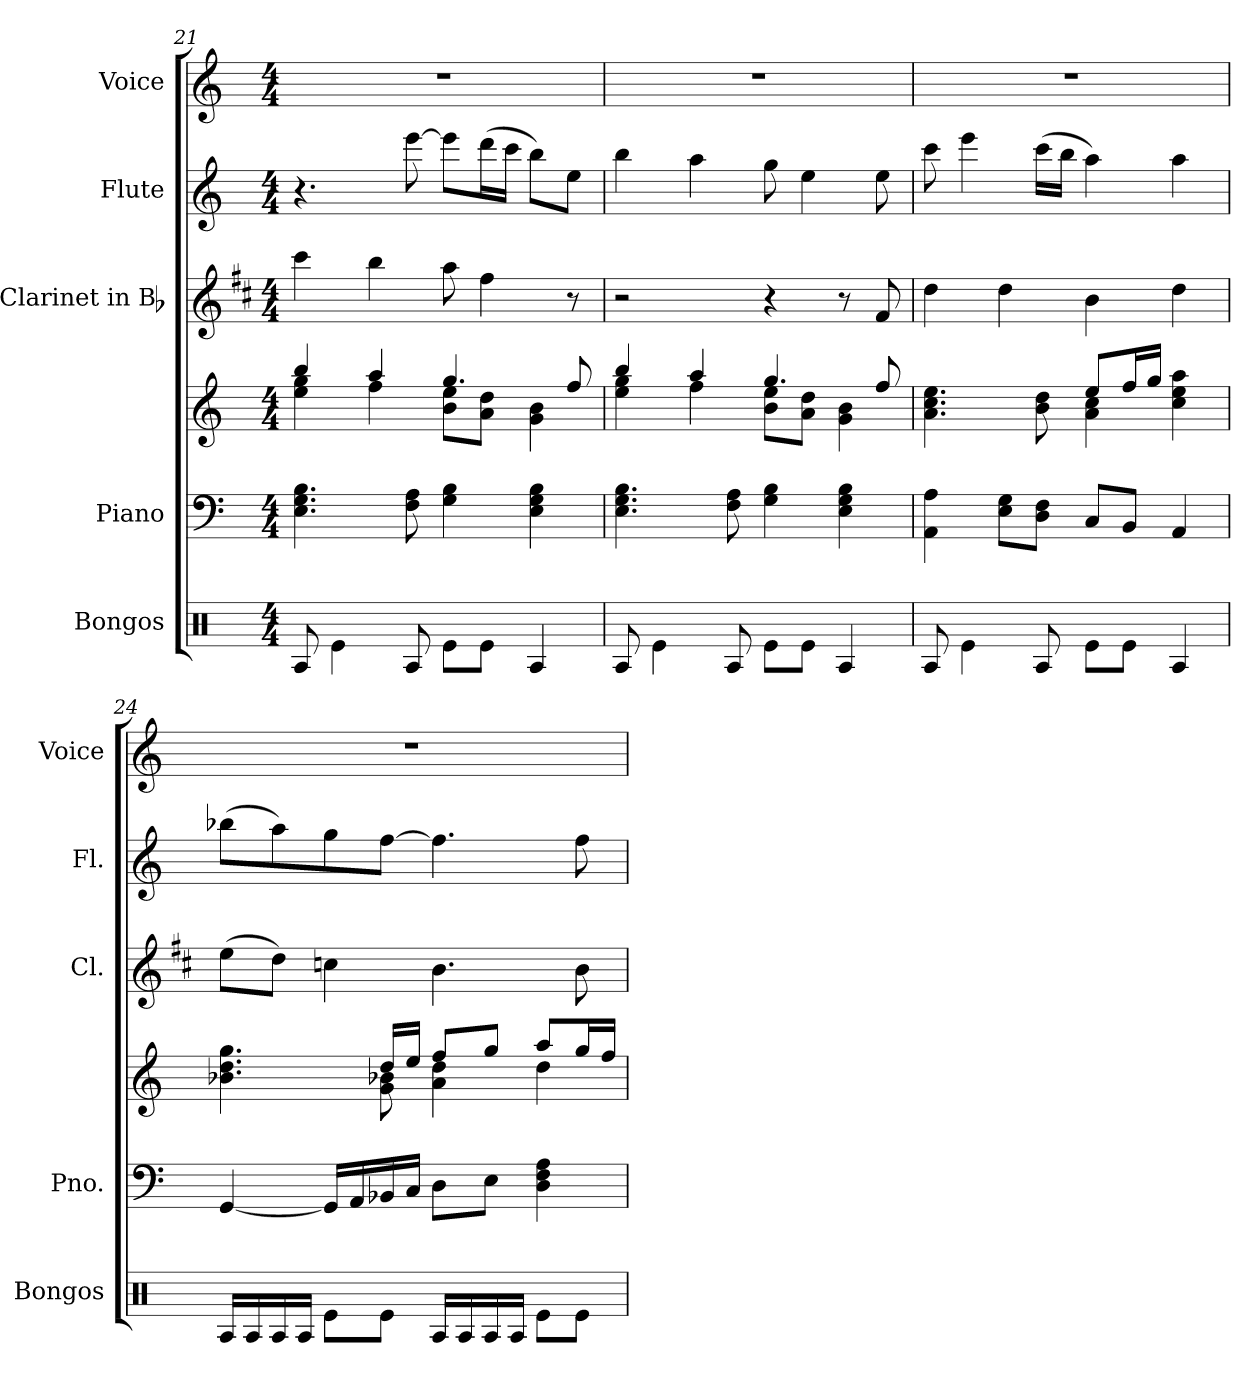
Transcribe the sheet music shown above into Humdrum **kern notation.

**kern	**kern	**kern	**kern	**kern	**kern
*part5	*part4	*part4	*part3	*part2	*part1
*staff6	*staff5	*staff4	*staff3	*staff2	*staff1
*I"Bongos	*I"Piano	*	*I"Clarinet in Bb	*I"Flute	*I"Voice
*I'Bongos	*I'Pno.	*	*I'Cl.	*I'Fl.	*I'Voice
*clefX	*clefF4	*clefG2	*clefG2	*clefG2	*clefG2
*	*	*	*ITrd1c2	*	*
*k[]	*k[]	*k[]	*k[]	*k[]	*k[]
*C:	*C:	*C:	*C:	*C:	*C:
*M4/4	*M4/4	*M4/4	*M4/4	*M4/4	*M4/4
=21	=21	=21	=21	=21	=21
*	*	*^	*	*	*
8RAi/	4.Ei\ 4.Gi 4.Bi	4bbi/	4eei\ 4ggi	4bbi\	4.r	1r
4Rei\	.	.	.	.	.	.
.	.	4aai/	4ffi\	4aai\	.	.
8RAi/	8Fi\ 8Ai	.	.	.	[8eeei\	.
8Rei\L	4Gi\ 4Bi	4.ggi/	8bi\ 8eeiL	8ggi\	8eeei\L]	.
8Rei\J	.	.	8ai\ 8ddiJ	4eei\	(16dddi\L	.
.	.	.	.	.	16ccci\JJ	.
4RAi/	4Ei\ 4Gi 4Bi	.	4gi\ 4bi	.	8bbi\L)	.
.	.	8ffi/	.	8r	8eei\J	.
=22	=22	=22	=22	=22	=22	=22
8RAi/	4.Ei\ 4.Gi 4.Bi	4bbi/	4eei\ 4ggi	2r	4bbi\	1r
4Rei\	.	.	.	.	.	.
.	.	4aai/	4ffi\	.	4aai\	.
8RAi/	8Fi\ 8Ai	.	.	.	.	.
8Rei\L	4Gi\ 4Bi	4.ggi/	8bi\ 8eeiL	4r	8ggi\	.
8Rei\J	.	.	8ai\ 8ddiJ	.	4eei\	.
4RAi/	4Ei\ 4Gi 4Bi	.	4gi\ 4bi	8r	.	.
.	.	8ffi/	.	8ei/	8eei\	.
!!LO:PB:g=z
=23	=23	=23	=23	=23	=23	=23
8RAi/	4AAi\ 4Ai	4.ai\ 4.cci 4.eei	2ryy	4cci\	8ccci\	1r
4Rei\	.	.	.	.	4eeei\	.
.	8Ei\ 8GiL	.	.	4cci\	.	.
8RAi/	8Di\ 8FiJ	8bi\ 8ddi	.	.	(16ccci\LL	.
.	.	.	.	.	16bbi\JJ	.
8Rei\L	8Ci/L	8eei/L	4ai\ 4cci	4ai\	4aai\)	.
8Rei\J	8BBi/J	16ffi/L	.	.	.	.
.	.	16ggi/JJ	.	.	.	.
4RAi/	4AAi/	4cci\ 4eei 4aai	4ryy	4cci\	4aai\	.
=24	=24	=24	=24	=24	=24	=24
16RAi/LL	[4GGi/	4.b-Xi\ 4.ddi 4.ggi	4.ryy	(8ddi\L	(8bb-Xi\L	1r
16RAi/	.	.	.	.	.	.
16RAi/	.	.	.	8cci\J)	8aai\)	.
16RAi/JJ	.	.	.	.	.	.
8Rei\L	16GGi/LL]	.	.	4b-Xi\	8ggi\	.
.	16AAi/	.	.	.	.	.
8Rei\J	16BB-Xi/	16ddi/LL	8gi\ 8b-Xi	.	[8ffi\J	.
.	16Ci/JJ	16eei/JJ	.	.	.	.
16RAi/LL	8Di\L	8ffi/L	4ai\ 4ddi	4.ai\	4.ffi\]	.
16RAi/	.	.	.	.	.	.
16RAi/	8Ei\J	8ggi/J	.	.	.	.
16RAi/JJ	.	.	.	.	.	.
8Rei\L	4Di\ 4Fi 4Ai	8aai/L	4ddi\	.	.	.
8Rei\J	.	16ggi/L	.	8ai\	8ffi\	.
.	.	16ffi/JJ	.	.	.	.
*	*	*v	*v	*	*	*
=	=	=	=	=	=
*-	*-	*-	*-	*-	*-
